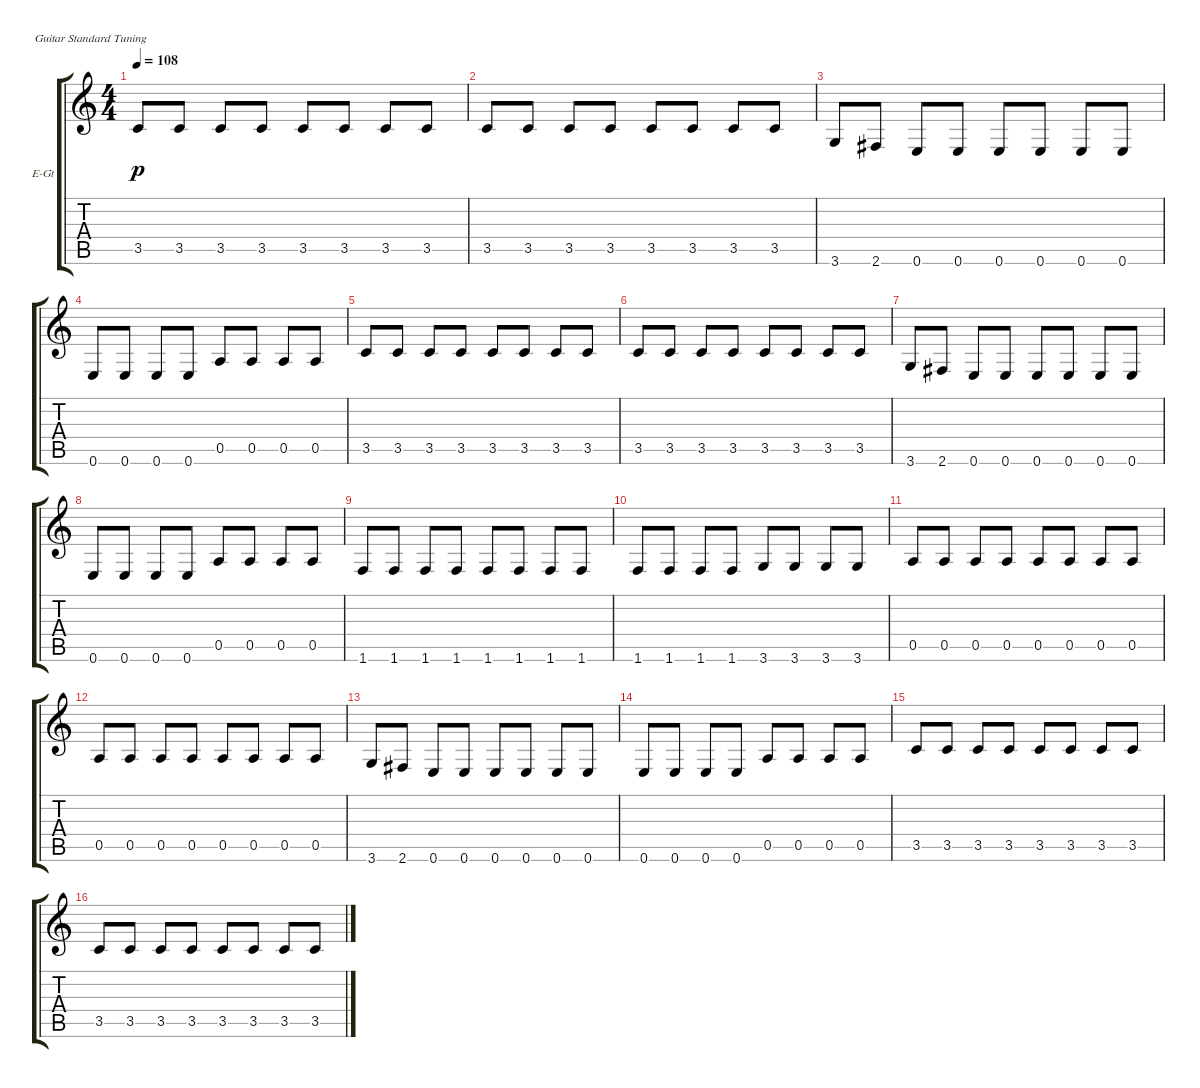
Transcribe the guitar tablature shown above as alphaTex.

\bracketExtendMode groupsimilarinstruments
\firstSystemTrackNameOrientation horizontal
\otherSystemsTrackNameOrientation horizontal
\track ("Electric Guitar 1" "E-Gt") {instrument distortionguitar}
\staff {score tabs}
\tuning (E4 B3 G3 D3 A2 E2)
\ts (4 4)
\tempo 108
\clef g2
\ks c
3.5.8{dy p} 3.5.8 3.5.8 3.5.8 3.5.8 3.5.8 3.5.8 3.5.8 |
3.5.8 3.5.8 3.5.8 3.5.8 3.5.8 3.5.8 3.5.8 3.5.8 |
3.6.8 2.6.8 0.6.8 0.6.8 0.6.8 0.6.8 0.6.8 0.6.8 |
0.6.8 0.6.8 0.6.8 0.6.8 0.5.8 0.5.8 0.5.8 0.5.8 |
3.5.8 3.5.8 3.5.8 3.5.8 3.5.8 3.5.8 3.5.8 3.5.8 |
3.5.8 3.5.8 3.5.8 3.5.8 3.5.8 3.5.8 3.5.8 3.5.8 |
3.6.8 2.6.8 0.6.8 0.6.8 0.6.8 0.6.8 0.6.8 0.6.8 |
0.6.8 0.6.8 0.6.8 0.6.8 0.5.8 0.5.8 0.5.8 0.5.8 |
1.6.8 1.6.8 1.6.8 1.6.8 1.6.8 1.6.8 1.6.8 1.6.8 |
1.6.8 1.6.8 1.6.8 1.6.8 3.6.8 3.6.8 3.6.8 3.6.8 |
0.5.8 0.5.8 0.5.8 0.5.8 0.5.8 0.5.8 0.5.8 0.5.8 |
0.5.8 0.5.8 0.5.8 0.5.8 0.5.8 0.5.8 0.5.8 0.5.8 |
3.6.8 2.6.8 0.6.8 0.6.8 0.6.8 0.6.8 0.6.8 0.6.8 |
0.6.8 0.6.8 0.6.8 0.6.8 0.5.8 0.5.8 0.5.8 0.5.8 |
3.5.8 3.5.8 3.5.8 3.5.8 3.5.8 3.5.8 3.5.8 3.5.8 |
3.5.8 3.5.8 3.5.8 3.5.8 3.5.8 3.5.8 3.5.8 3.5.8
